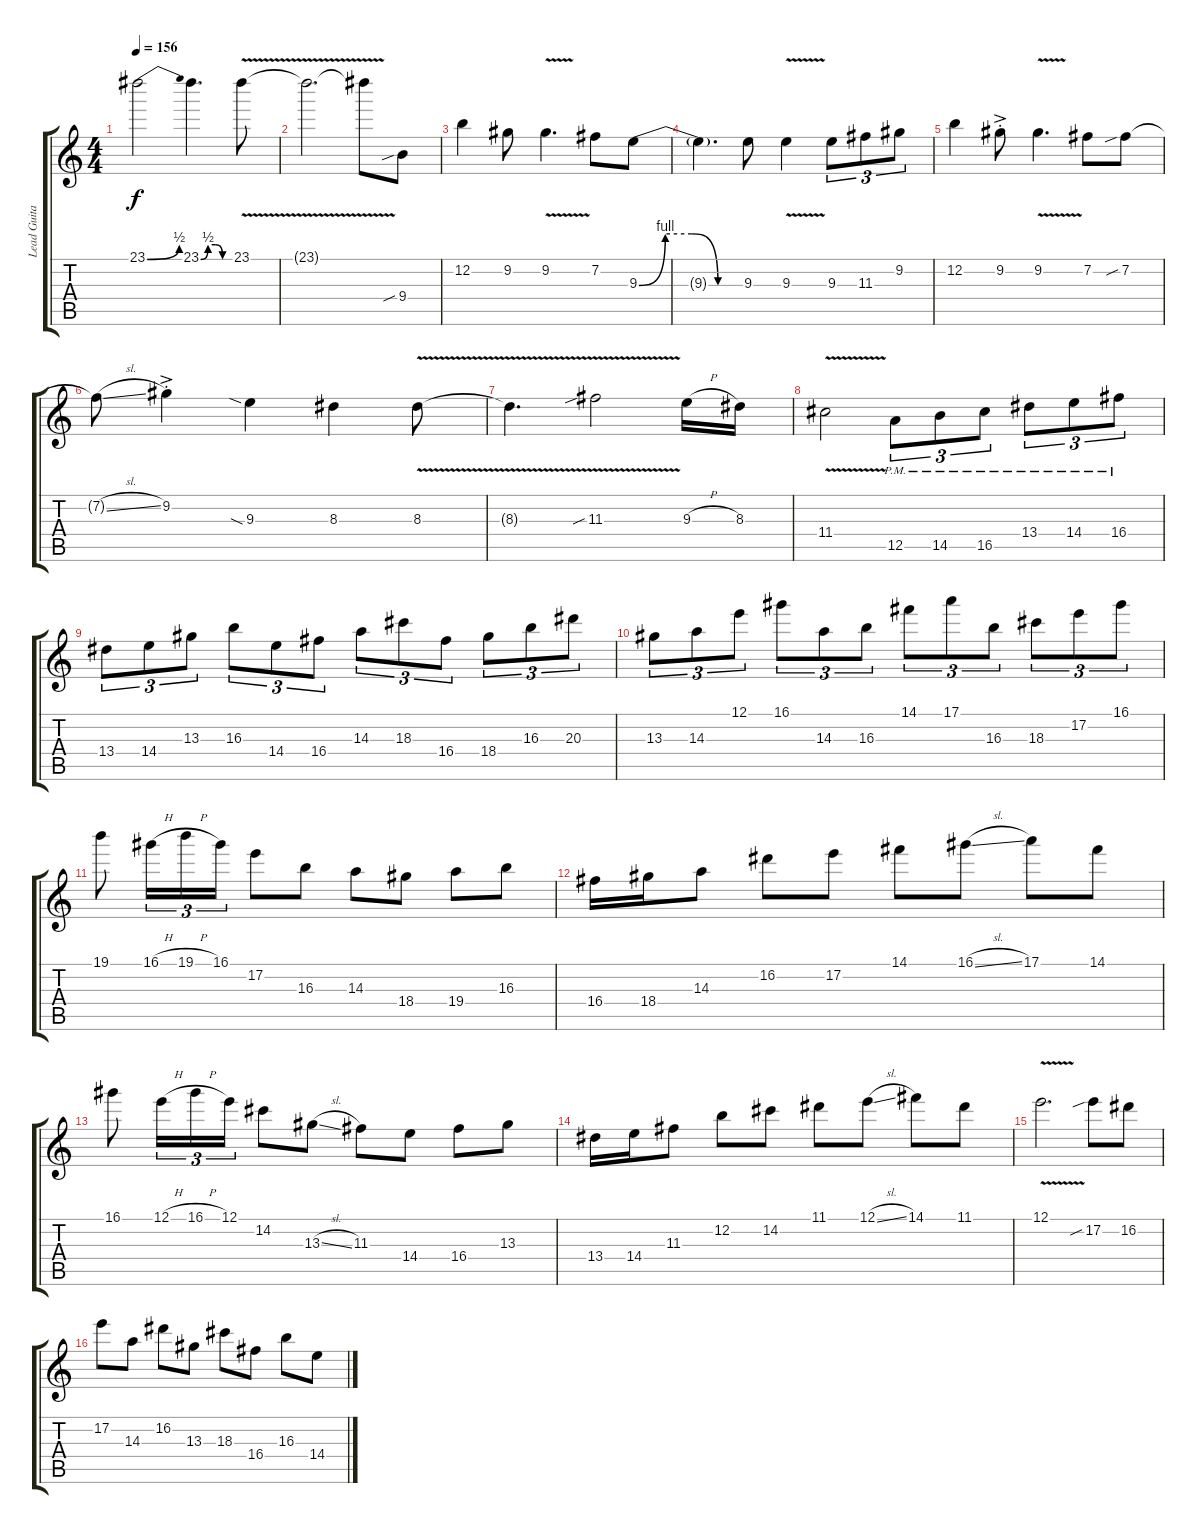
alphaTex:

\track ("Lead Guitar 1" "Lead Guita") {instrument distortionguitar}
\staff {score tabs}
\tuning (E4 B3 G3 D3 A2 E2) {hide}
\ts (4 4)
\tempo 156
\clef g2
\ks c
23.1{be (bend 0 0 60 2)}.2{dy f} 23.1{be (custom 0 0 15 2 30 2 45 0 60 0)}.4{d} 23.1{v}.8 |
23.1{v t}.2{d} 23.1{v t}.8 9.4{sib}.8 |
12.2.4 9.2.8 9.2{v}.4{d} 7.2.8 9.3{be (custom 0 0 15 4 30 4 45 0 60 0)}.8 |
9.3{t}.4{d} 9.3.8 9.3{v}.4 9.3.8{tu (3 2)} 11.3.8{tu (3 2)} 9.2.8{tu (3 2)} |
12.2.4 9.2{ac st}.8 9.2{v}.4{d} 7.2.8 7.2{sib}.8 |
7.2{sl t}.8 9.2{ac st}.4 9.3{sia}.4 8.3.4 8.3{v}.8 |
8.3{v t}.4{d} 11.3{v sib}.2 9.3{h}.16 8.3.16 |
11.4{v}.2 12.5{pm}.8{tu (3 2)} 14.5{pm}.8{tu (3 2)} 16.5{pm}.8{tu (3 2)} 13.4{pm}.8{tu (3 2)} 14.4{pm}.8{tu (3 2)} 16.4{pm}.8{tu (3 2)} |
13.4.8{tu (3 2)} 14.4.8{tu (3 2)} 13.3.8{tu (3 2)} 16.3.8{tu (3 2)} 14.4.8{tu (3 2)} 16.4.8{tu (3 2)} 14.3.8{tu (3 2)} 18.3.8{tu (3 2)} 16.4.8{tu (3 2)} 18.4.8{tu (3 2)} 16.3.8{tu (3 2)} 20.3.8{tu (3 2)} |
13.3.8{tu (3 2)} 14.3.8{tu (3 2)} 12.1.8{tu (3 2)} 16.1.8{tu (3 2)} 14.3.8{tu (3 2)} 16.3.8{tu (3 2)} 14.1.8{tu (3 2)} 17.1.8{tu (3 2)} 16.3.8{tu (3 2)} 18.3.8{tu (3 2)} 17.2.8{tu (3 2)} 16.1.8{tu (3 2)} |
19.1.8 16.1{h}.16{tu (3 2)} 19.1{h}.16{tu (3 2)} 16.1.16{tu (3 2)} 17.2.8 16.3.8 14.3.8 18.4.8 19.4.8 16.3.8 |
16.4.16 18.4.16 14.3.8 16.2.8 17.2.8 14.1.8 16.1{sl}.8 17.1.8 14.1.8 |
16.1.8 12.1{h}.16{tu (3 2)} 16.1{h}.16{tu (3 2)} 12.1.16{tu (3 2)} 14.2.8 13.3{sl}.8 11.3.8 14.4.8 16.4.8 13.3.8 |
13.4.16 14.4.16 11.3.8 12.2.8 14.2.8 11.1.8 12.1{sl}.8 14.1.8 11.1.8 |
12.1{v}.2{d} 17.2{sib}.8 16.2.8 |
17.2.8 14.3.8 16.2.8 13.3.8 18.3.8 16.4.8 16.3.8 14.4.8
